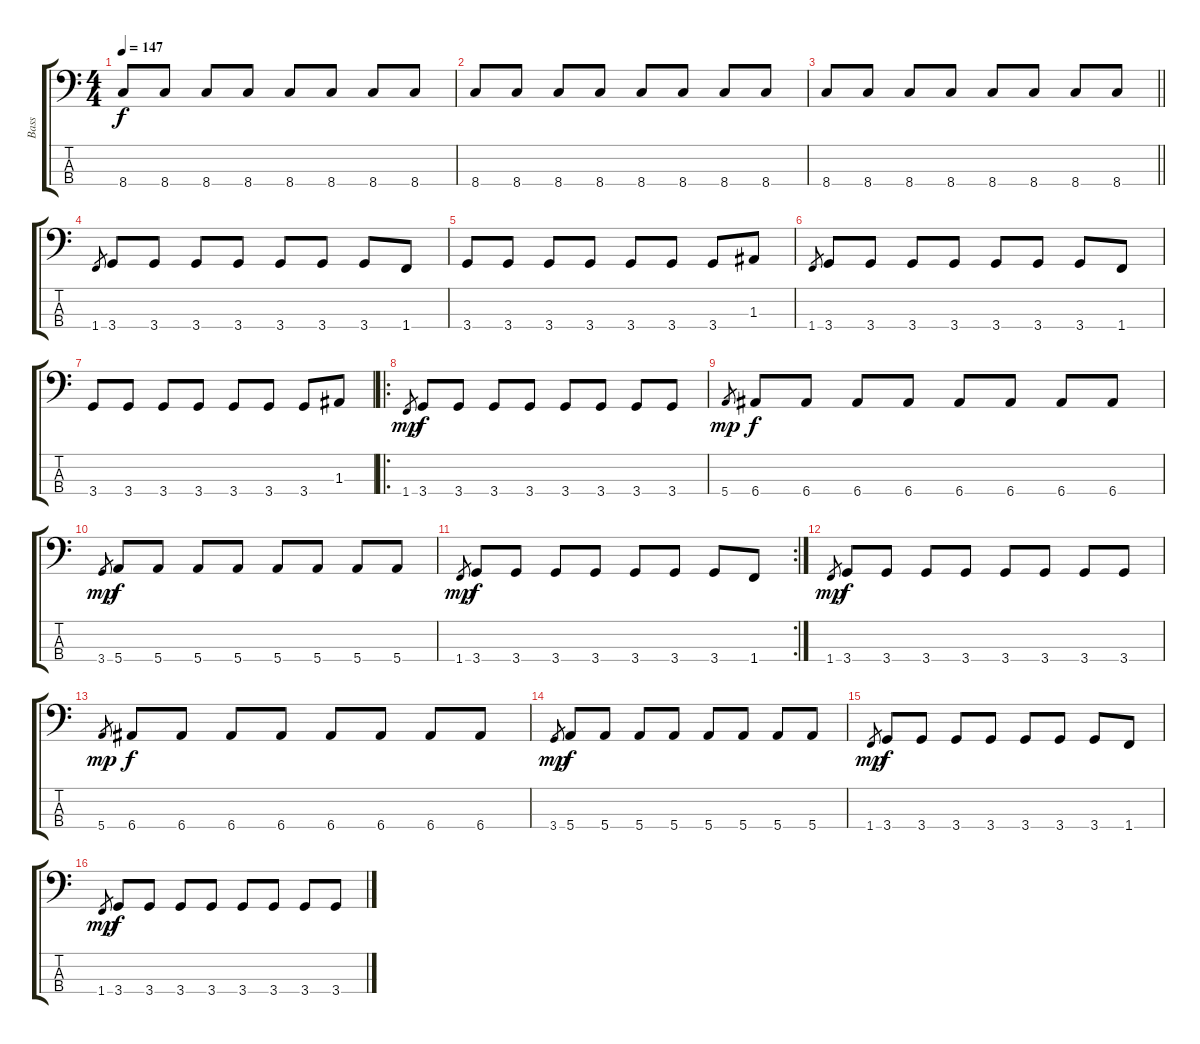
\track ("Bass" "Bass") {instrument electricbassfinger}
\staff {score tabs}
\tuning (G2 D2 A1 E1) {hide}
\ts (4 4)
\tempo 147
\clef f4
\ks c
8.4.8{dy f} 8.4.8 8.4.8 8.4.8 8.4.8 8.4.8 8.4.8 8.4.8 |
8.4.8 8.4.8 8.4.8 8.4.8 8.4.8 8.4.8 8.4.8 8.4.8 |
\barLineRight lightlight
8.4.8 8.4.8 8.4.8 8.4.8 8.4.8 8.4.8 8.4.8 8.4.8 |
1.4.8{gr} 3.4.8 3.4.8 3.4.8 3.4.8 3.4.8 3.4.8 3.4.8 1.4.8 |
3.4.8 3.4.8 3.4.8 3.4.8 3.4.8 3.4.8 3.4.8 1.3.8 |
1.4.8{gr} 3.4.8 3.4.8 3.4.8 3.4.8 3.4.8 3.4.8 3.4.8 1.4.8 |
3.4.8 3.4.8 3.4.8 3.4.8 3.4.8 3.4.8 3.4.8 1.3.8 |
\ro
1.4.8{gr dy mp} 3.4.8{dy f} 3.4.8 3.4.8 3.4.8 3.4.8 3.4.8 3.4.8 3.4.8 |
5.4.8{gr dy mp} 6.4.8{dy f} 6.4.8 6.4.8 6.4.8 6.4.8 6.4.8 6.4.8 6.4.8 |
3.4.8{gr dy mp} 5.4.8{dy f} 5.4.8 5.4.8 5.4.8 5.4.8 5.4.8 5.4.8 5.4.8 |
\rc 2
1.4.8{gr dy mp} 3.4.8{dy f} 3.4.8 3.4.8 3.4.8 3.4.8 3.4.8 3.4.8 1.4.8 |
1.4.8{gr dy mp} 3.4.8{dy f} 3.4.8 3.4.8 3.4.8 3.4.8 3.4.8 3.4.8 3.4.8 |
5.4.8{gr dy mp} 6.4.8{dy f} 6.4.8 6.4.8 6.4.8 6.4.8 6.4.8 6.4.8 6.4.8 |
3.4.8{gr dy mp} 5.4.8{dy f} 5.4.8 5.4.8 5.4.8 5.4.8 5.4.8 5.4.8 5.4.8 |
1.4.8{gr dy mp} 3.4.8{dy f} 3.4.8 3.4.8 3.4.8 3.4.8 3.4.8 3.4.8 1.4.8 |
1.4.8{gr dy mp} 3.4.8{dy f} 3.4.8 3.4.8 3.4.8 3.4.8 3.4.8 3.4.8 3.4.8
